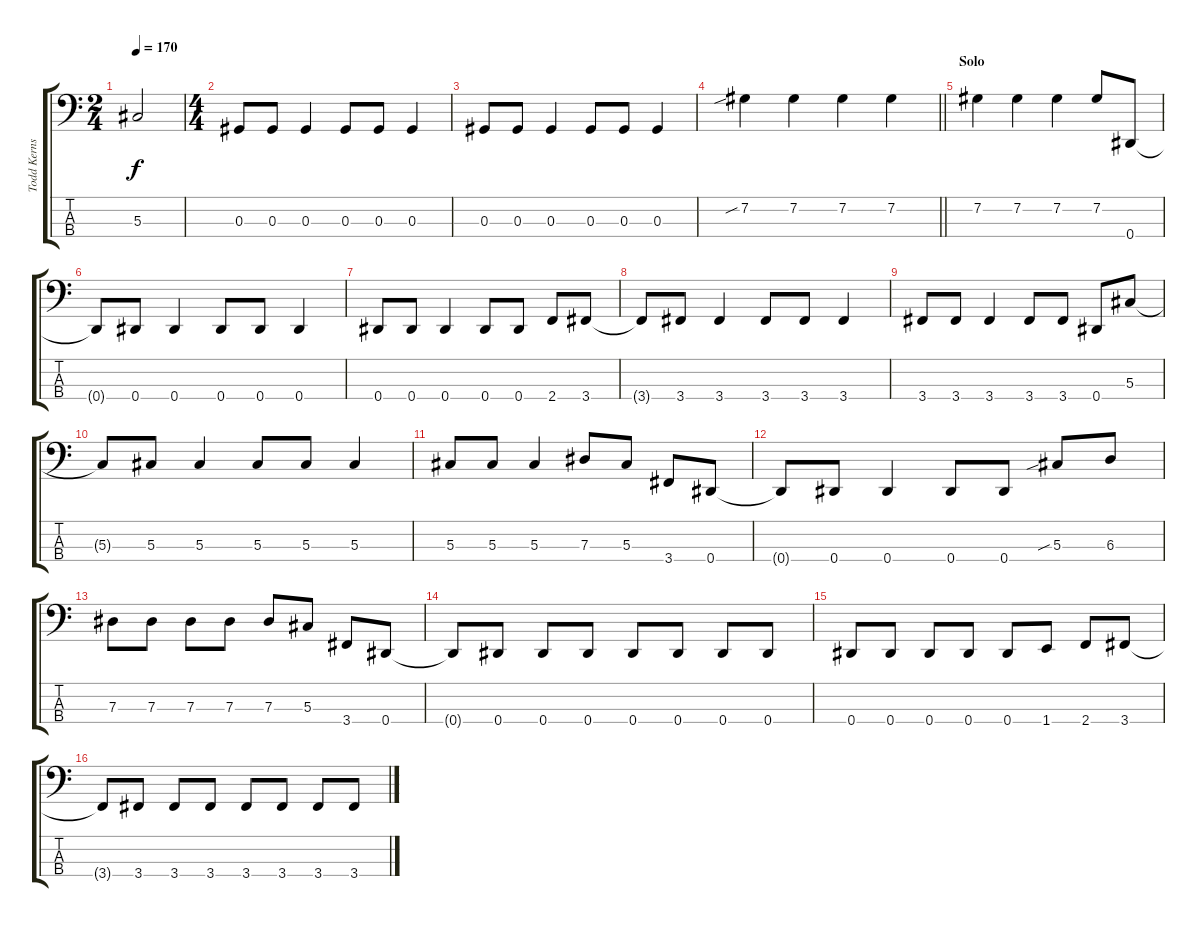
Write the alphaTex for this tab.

\track ("Todd Kerns" "Todd Kerns") {instrument electricbasspick}
\staff {score tabs}
\tuning (Gb2 Db2 Ab1 Eb1) {hide}
\ts (2 4)
\tempo 170
\clef f4
\ks c
5.3{t}.2{dy f} |
\ts (4 4)
0.3.8 0.3.8 0.3.4 0.3.8 0.3.8 0.3.4 |
0.3.8 0.3.8 0.3.4 0.3.8 0.3.8 0.3.4 |
\barLineRight lightlight
7.2{sib}.4 7.2.4 7.2.4 7.2.4 |
\section ("" "Solo")
7.2.4 7.2.4 7.2.4 7.2.8 0.4.8 |
0.4{t}.8 0.4.8 0.4.4 0.4.8 0.4.8 0.4.4 |
0.4.8 0.4.8 0.4.4 0.4.8 0.4.8 2.4.8 3.4.8 |
3.4{t}.8 3.4.8 3.4.4 3.4.8 3.4.8 3.4.4 |
3.4.8 3.4.8 3.4.4 3.4.8 3.4.8 0.4.8 5.3.8 |
5.3{t}.8 5.3.8 5.3.4 5.3.8 5.3.8 5.3.4 |
5.3.8 5.3.8 5.3.4 7.3.8 5.3.8 3.4.8 0.4.8 |
0.4{t}.8 0.4.8 0.4.4 0.4.8 0.4.8 5.3{sib}.8 6.3.8 |
7.3.8 7.3.8 7.3.8 7.3.8 7.3.8 5.3.8 3.4.8 0.4.8 |
0.4{t}.8 0.4.8 0.4.8 0.4.8 0.4.8 0.4.8 0.4.8 0.4.8 |
0.4.8 0.4.8 0.4.8 0.4.8 0.4.8 1.4.8 2.4.8 3.4.8 |
3.4{t}.8 3.4.8 3.4.8 3.4.8 3.4.8 3.4.8 3.4.8 3.4.8
